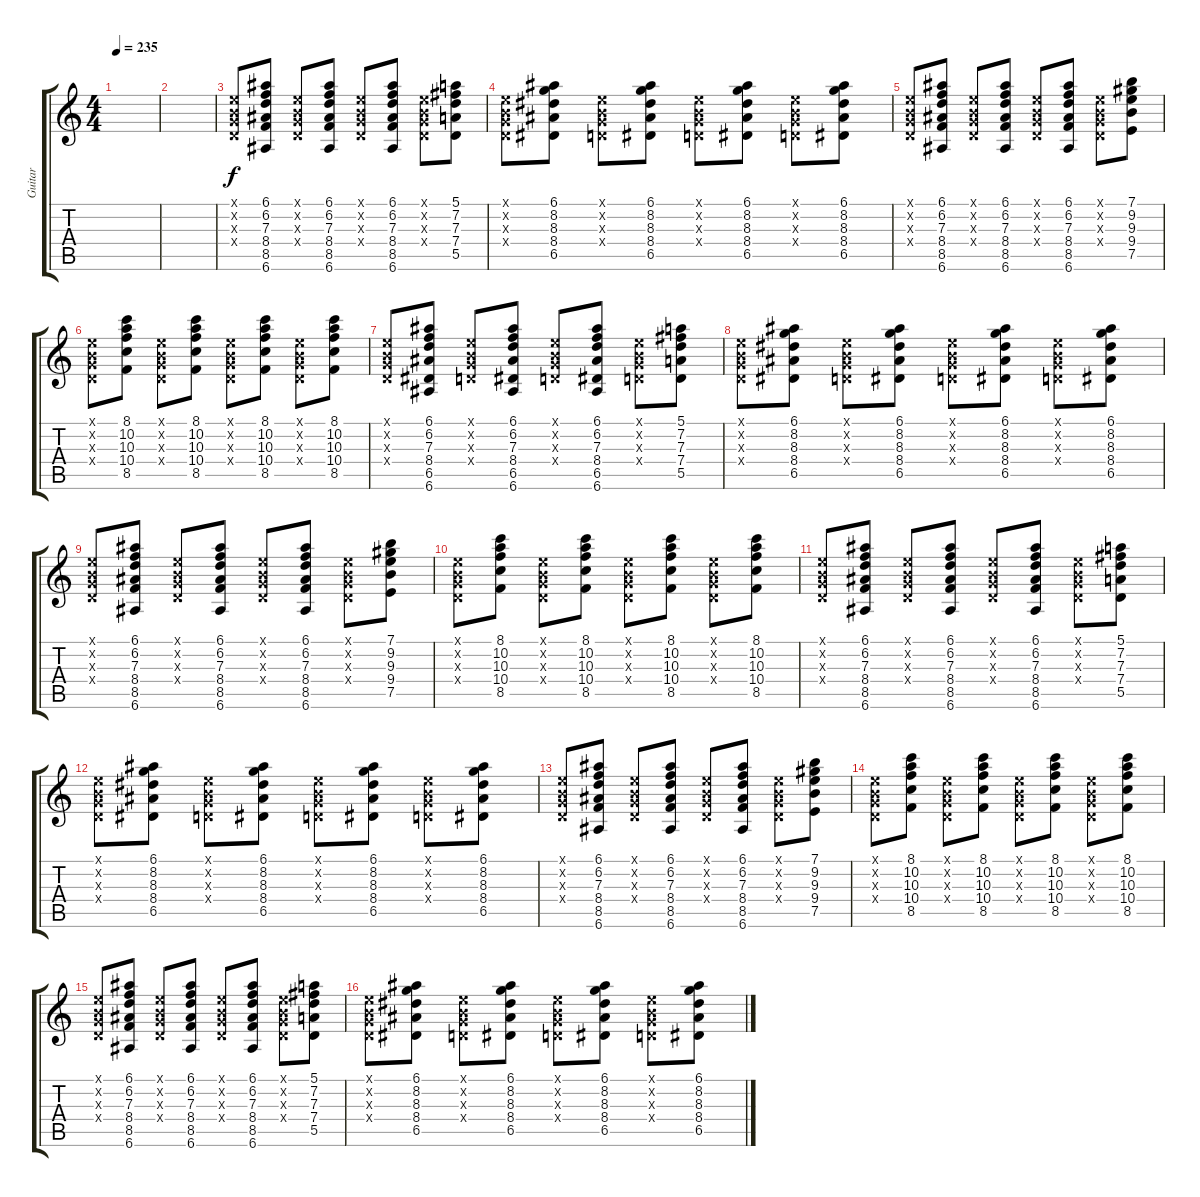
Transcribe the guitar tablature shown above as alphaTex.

\track ("Guitar" "Guitar") {instrument electricguitarclean}
\staff {score tabs}
\tuning (E4 B3 G3 D3 A2 E2) {hide}
\ts (4 4)
\tempo 235
\clef g2
\ks c
|
|
(0.1{x} 0.2{x} 0.3{x} 0.4{x}).8 (6.1 6.2 7.3 8.4 8.5 6.6).8 (0.1{x} 0.2{x} 0.3{x} 0.4{x}).8 (6.1 6.2 7.3 8.4 8.5 6.6).8 (0.1{x} 0.2{x} 0.3{x} 0.4{x}).8 (6.1 6.2 7.3 8.4 8.5 6.6).8 (0.1{x} 0.2{x} 0.3{x} 0.4{x}).8 (5.1 7.2 7.3 7.4 5.5).8 |
(0.1{x} 0.2{x} 0.3{x} 0.4{x}).8 (6.1 8.2 8.3 8.4 6.5).8 (0.1{x} 0.2{x} 0.3{x} 0.4{x}).8 (6.1 8.2 8.3 8.4 6.5).8 (0.1{x} 0.2{x} 0.3{x} 0.4{x}).8 (6.1 8.2 8.3 8.4 6.5).8 (0.1{x} 0.2{x} 0.3{x} 0.4{x}).8 (6.1 8.2 8.3 8.4 6.5).8 |
(0.1{x} 0.2{x} 0.3{x} 0.4{x}).8 (6.1 6.2 7.3 8.4 8.5 6.6).8 (0.1{x} 0.2{x} 0.3{x} 0.4{x}).8 (6.1 6.2 7.3 8.4 8.5 6.6).8 (0.1{x} 0.2{x} 0.3{x} 0.4{x}).8 (6.1 6.2 7.3 8.4 8.5 6.6).8 (0.1{x} 0.2{x} 0.3{x} 0.4{x}).8 (7.1 9.2 9.3 9.4 7.5).8 |
(0.1{x} 0.2{x} 0.3{x} 0.4{x}).8 (8.1 10.2 10.3 10.4 8.5).8 (0.1{x} 0.2{x} 0.3{x} 0.4{x}).8 (8.1 10.2 10.3 10.4 8.5).8 (0.1{x} 0.2{x} 0.3{x} 0.4{x}).8 (8.1 10.2 10.3 10.4 8.5).8 (0.1{x} 0.2{x} 0.3{x} 0.4{x}).8 (8.1 10.2 10.3 10.4 8.5).8 |
(0.1{x} 0.2{x} 0.3{x} 0.4{x}).8 (6.1 6.2 7.3 8.4 6.5 6.6).8 (0.1{x} 0.2{x} 0.3{x} 0.4{x}).8 (6.1 6.2 7.3 8.4 6.5 6.6).8 (0.1{x} 0.2{x} 0.3{x} 0.4{x}).8 (6.1 6.2 7.3 8.4 6.5 6.6).8 (0.1{x} 0.2{x} 0.3{x} 0.4{x}).8 (5.1 7.2 7.3 7.4 5.5).8 |
(0.1{x} 0.2{x} 0.3{x} 0.4{x}).8 (6.1 8.2 8.3 8.4 6.5).8 (0.1{x} 0.2{x} 0.3{x} 0.4{x}).8 (6.1 8.2 8.3 8.4 6.5).8 (0.1{x} 0.2{x} 0.3{x} 0.4{x}).8 (6.1 8.2 8.3 8.4 6.5).8 (0.1{x} 0.2{x} 0.3{x} 0.4{x}).8 (6.1 8.2 8.3 8.4 6.5).8 |
(0.1{x} 0.2{x} 0.3{x} 0.4{x}).8 (6.1 6.2 7.3 8.4 8.5 6.6).8 (0.1{x} 0.2{x} 0.3{x} 0.4{x}).8 (6.1 6.2 7.3 8.4 8.5 6.6).8 (0.1{x} 0.2{x} 0.3{x} 0.4{x}).8 (6.1 6.2 7.3 8.4 8.5 6.6).8 (0.1{x} 0.2{x} 0.3{x} 0.4{x}).8 (7.1 9.2 9.3 9.4 7.5).8 |
(0.1{x} 0.2{x} 0.3{x} 0.4{x}).8 (8.1 10.2 10.3 10.4 8.5).8 (0.1{x} 0.2{x} 0.3{x} 0.4{x}).8 (8.1 10.2 10.3 10.4 8.5).8 (0.1{x} 0.2{x} 0.3{x} 0.4{x}).8 (8.1 10.2 10.3 10.4 8.5).8 (0.1{x} 0.2{x} 0.3{x} 0.4{x}).8 (8.1 10.2 10.3 10.4 8.5).8 |
(0.1{x} 0.2{x} 0.3{x} 0.4{x}).8 (6.1 6.2 7.3 8.4 8.5 6.6).8 (0.1{x} 0.2{x} 0.3{x} 0.4{x}).8 (6.1 6.2 7.3 8.4 8.5 6.6).8 (0.1{x} 0.2{x} 0.3{x} 0.4{x}).8 (6.1 6.2 7.3 8.4 8.5 6.6).8 (0.1{x} 0.2{x} 0.3{x} 0.4{x}).8 (5.1 7.2 7.3 7.4 5.5).8 |
(0.1{x} 0.2{x} 0.3{x} 0.4{x}).8 (6.1 8.2 8.3 8.4 6.5).8 (0.1{x} 0.2{x} 0.3{x} 0.4{x}).8 (6.1 8.2 8.3 8.4 6.5).8 (0.1{x} 0.2{x} 0.3{x} 0.4{x}).8 (6.1 8.2 8.3 8.4 6.5).8 (0.1{x} 0.2{x} 0.3{x} 0.4{x}).8 (6.1 8.2 8.3 8.4 6.5).8 |
(0.1{x} 0.2{x} 0.3{x} 0.4{x}).8 (6.1 6.2 7.3 8.4 8.5 6.6).8 (0.1{x} 0.2{x} 0.3{x} 0.4{x}).8 (6.1 6.2 7.3 8.4 8.5 6.6).8 (0.1{x} 0.2{x} 0.3{x} 0.4{x}).8 (6.1 6.2 7.3 8.4 8.5 6.6).8 (0.1{x} 0.2{x} 0.3{x} 0.4{x}).8 (7.1 9.2 9.3 9.4 7.5).8 |
(0.1{x} 0.2{x} 0.3{x} 0.4{x}).8 (8.1 10.2 10.3 10.4 8.5).8 (0.1{x} 0.2{x} 0.3{x} 0.4{x}).8 (8.1 10.2 10.3 10.4 8.5).8 (0.1{x} 0.2{x} 0.3{x} 0.4{x}).8 (8.1 10.2 10.3 10.4 8.5).8 (0.1{x} 0.2{x} 0.3{x} 0.4{x}).8 (8.1 10.2 10.3 10.4 8.5).8 |
(0.1{x} 0.2{x} 0.3{x} 0.4{x}).8 (6.1 6.2 7.3 8.4 8.5 6.6).8 (0.1{x} 0.2{x} 0.3{x} 0.4{x}).8 (6.1 6.2 7.3 8.4 8.5 6.6).8 (0.1{x} 0.2{x} 0.3{x} 0.4{x}).8 (6.1 6.2 7.3 8.4 8.5 6.6).8 (0.1{x} 0.2{x} 0.3{x} 0.4{x}).8 (5.1 7.2 7.3 7.4 5.5).8 |
(0.1{x} 0.2{x} 0.3{x} 0.4{x}).8 (6.1 8.2 8.3 8.4 6.5).8 (0.1{x} 0.2{x} 0.3{x} 0.4{x}).8 (6.1 8.2 8.3 8.4 6.5).8 (0.1{x} 0.2{x} 0.3{x} 0.4{x}).8 (6.1 8.2 8.3 8.4 6.5).8 (0.1{x} 0.2{x} 0.3{x} 0.4{x}).8 (6.1 8.2 8.3 8.4 6.5).8
